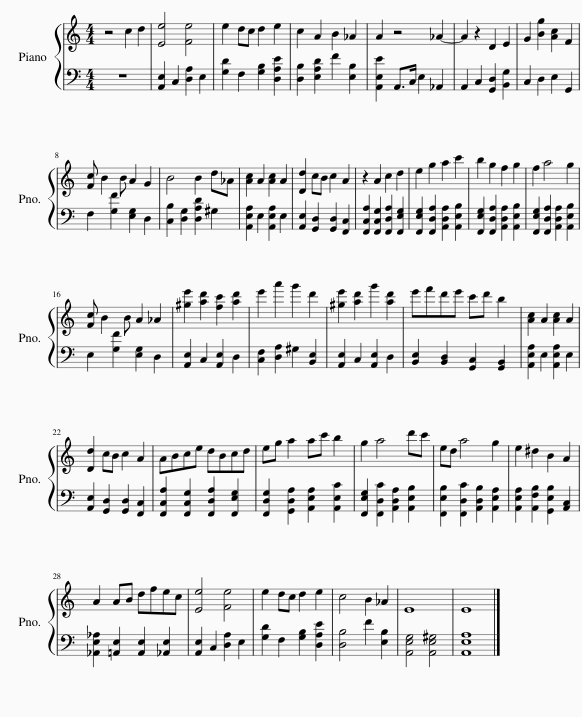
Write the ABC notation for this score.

X:1
%%score { 1 | 2 }
L:1/8
M:4/4
I:linebreak $
K:C
V:1 treble
V:2 bass
V:1
 z4 c2 d2 | [Ee]4 [Fe]4 | e2 dc d2 e2 | c2 A2 B2 _A2 | A2 z4 _A2- | %5
 A2 z2 D2 E2 | G2 [Bg]2 [Ac]2 F2 |$ [Fc] B2 B A2 G2 | B4 B2 d_A | [Ac]2 A2 [Ac]2 A2 | %10
 [Dd]2 cB c2 A2 | z2 A2 c2 d2 | e2 g2 a2 c'2 | b2 g2 f2 g2 | f2 a4 g2 |$ %15
 [Fc] B2 B A2 _A2 | [^ge']2 [ad']2 [fc']2 [ad']2 | e'2 a'2 g'2 d'2 | [^ge']2 [ad']2 g'2 [ad']2 | e'f'd'e' c'd' b2 | %20
 [Ac]2 A2 [Ac]2 A2 |$ [Dd]2 cB c2 A2 | ABce dBcd | eg a2 ac' b2 | g2 a4 d'c' | %25
 ed a4 g2 | e2 ^d2 B2 A2 |$ A2 AB dfec | [Ee]4 [Fe]4 | e2 dc d2 e2 | %30
 c4 B2 _A2 | E8 | E8 |] %33
V:2
 z8 | [A,,E,]2 C,2 [D,A,]2 E,2 | [G,D]2 F,2 [G,B,]2 [D,A,E]2 | [D,B,]2 [E,A,D]2 F2 [E,B,]2 | [A,,E,E]2 A,,>C, E,2 _A,,2 | %5
 A,,2 C,2 [G,,D,]2 [B,,G,]2 | C,2 D,2 E,2 G,,2 |$ F,2 [G,F]2 [E,G,]2 D,2 | [C,B,]2 [D,G,]2 [D,A,D]2 ^G,2 | [A,,E,A,]2 E,2 [A,,E,A,]2 E,2 | %10
 [A,,E,]2 [G,,D,]2 [G,,D,]2 [F,,C,]2 | [F,,C,A,]2 [F,,C,G,]2 [F,,D,A,]2 [F,,E,G,]2 | [F,,E,G,]2 [F,,D,A,]2 [A,,D,A,]2 [A,,E,B,]2 | [F,,E,G,]2 [F,,D,A,]2 [A,,D,A,]2 [A,,E,B,]2 | [F,,E,G,]2 [F,,D,A,]2 [A,,D,A,]2 [A,,E,B,]2 |$ %15
 E,2 [G,F]2 [E,G,]2 D,2 | [A,,E,]2 C,2 [A,,E,]2 D,2 | [C,F,]2 [D,A,]2 ^G,2 [B,,E,]2 | [A,,E,]2 C,2 [A,,E,]2 D,2 | [B,,E,]2 [B,,D,]2 [G,,C,]2 [G,,B,,]2 | %20
 [A,,E,A,]2 E,2 [A,,E,A,]2 E,2 |$ [A,,E,]2 [G,,D,]2 [G,,D,]2 [F,,C,]2 | [F,,C,A,]2 [F,,C,G,]2 [F,,D,A,]2 [F,,E,G,]2 | [F,,D,G,]2 [G,,D,A,]2 [A,,E,A,]2 [A,,E,C]2 | [F,,E,G,]2 [F,,D,C]2 [A,,D,A,]2 [A,,E,B,]2 | %25
 [F,,E,B,]2 [F,,D,C]2 [A,,D,B,]2 [A,,E,A,]2 | [A,,E,A,]2 [A,,F,B,]2 [G,,E,B,]2 [A,,C,]2 |$ [_A,,E,_A,]2 [=A,,E,]2 [A,,E,]2 [_A,,E,]2 | [A,,E,]2 C,2 [D,A,]2 E,2 | [G,D]2 F,2 [G,B,]2 [D,A,E]2 | %30
 [D,B,]4 F2 [E,B,]2 | [A,,E,G,]4 [A,,E,^G,]4 | [A,,E,A,]8 |] %33
